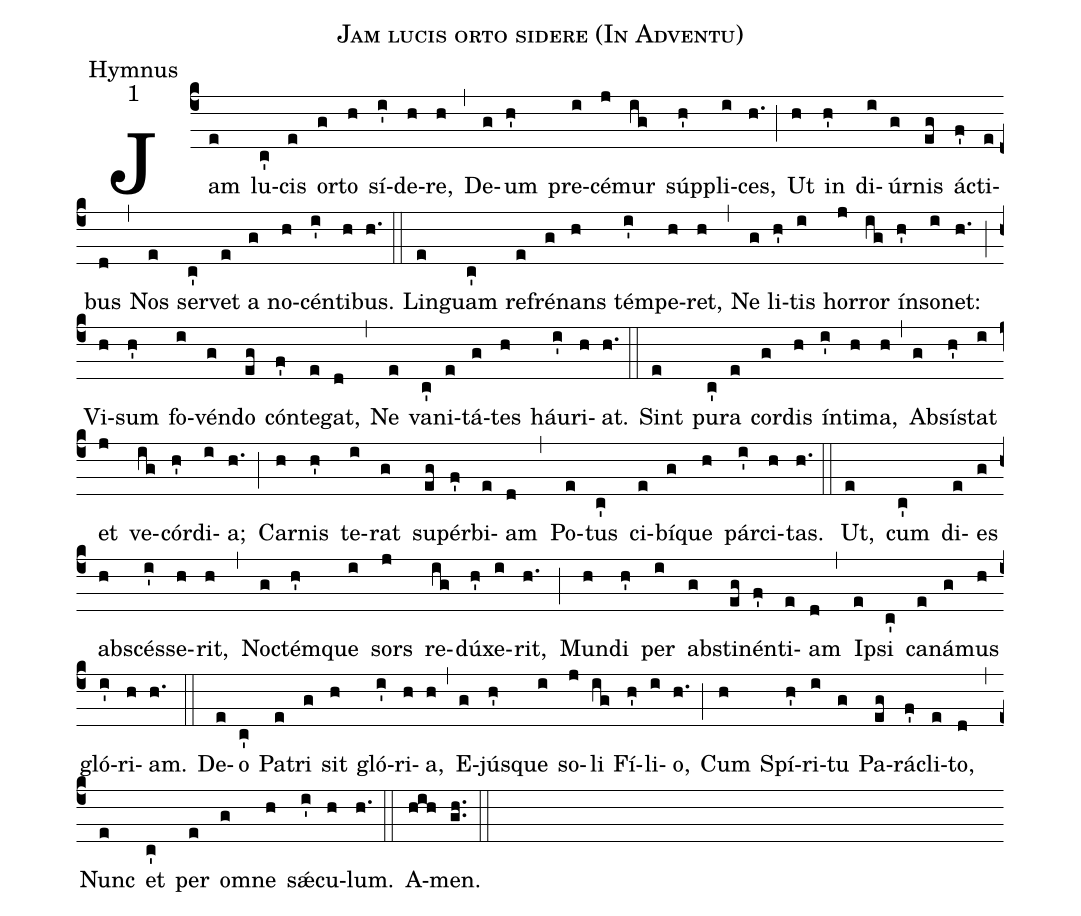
name:Jam lucis orto sidere (In Adventu);
office-part:Hymnus;
mode:1;
%%
(c4)Jam(e) lu(c')cis(e) or(g)to(h) sí(i')de(h)re,(h) (,)
De(g)um(h') pre(i)cé(j)mur(ig) súp(h')pli(i)ces,(h.) (;)
Ut(h) in(h') di(i)úr(g)nis(eg) á(f')cti(e)bus(d) (,)
Nos(e) ser(c')vet(e) a(g) no(h)cén(i')ti(h)bus.(h.) (::)

Lin(e)guam(c') re(e)fré(g)nans(h) tém(i')pe(h)ret,(h) (,)
Ne(g) li(h')tis(i) hor(j)ror(ig) ín(h')so(i)net:(h.) (;)
Vi(h)sum(h') fo(i)vén(g)do(eg) cón(f')te(e)gat,(d) (,)
Ne(e) va(c')ni(e)tá(g)tes(h) háu(i')ri(h)at.(h.) (::)

Sint(e) pu(c')ra(e) cor(g)dis(h) ín(i')ti(h)ma,(h) (,)
Ab(g)sí(h')stat(i) et(j) ve(ig)cór(h')di(i)a;(h.) (;)
Car(h)nis(h') te(i)rat(g) su(eg)pér(f')bi(e)am(d) (,)
Po(e)tus(c') ci(e)bí(g)que(h) pár(i')ci(h)tas.(h.) (::)

Ut,(e) cum(c') di(e)es(g) ab(h)scés(i')se(h)rit,(h) (,)
No(g)ctém(h')que(i) sors(j) re(ig)dú(h')xe(i)rit,(h.) (;)
Mun(h)di(h') per(i) ab(g)sti(eg)nén(f')ti(e)am(d) (,)
I(e)psi(c') ca(e)ná(g)mus(h) gló(i')ri(h)am.(h.) (::)

De(e)o(c') Pa(e)tri(g) sit(h) gló(i')ri(h)a,(h) (,)
E(g)jús(h')que(i) so(j)li(ig) Fí(h')li(i)o,(h.) (;)
Cum(h) Spí(h')ri(i)tu(g) Pa(eg)rá(f')cli(e)to,(d) (,)
Nunc(e) et(c') per(e) om(g)ne(h) sǽ(i')cu(h)lum.(h.) (::)
A(hih)men.(g.h.) (::)
